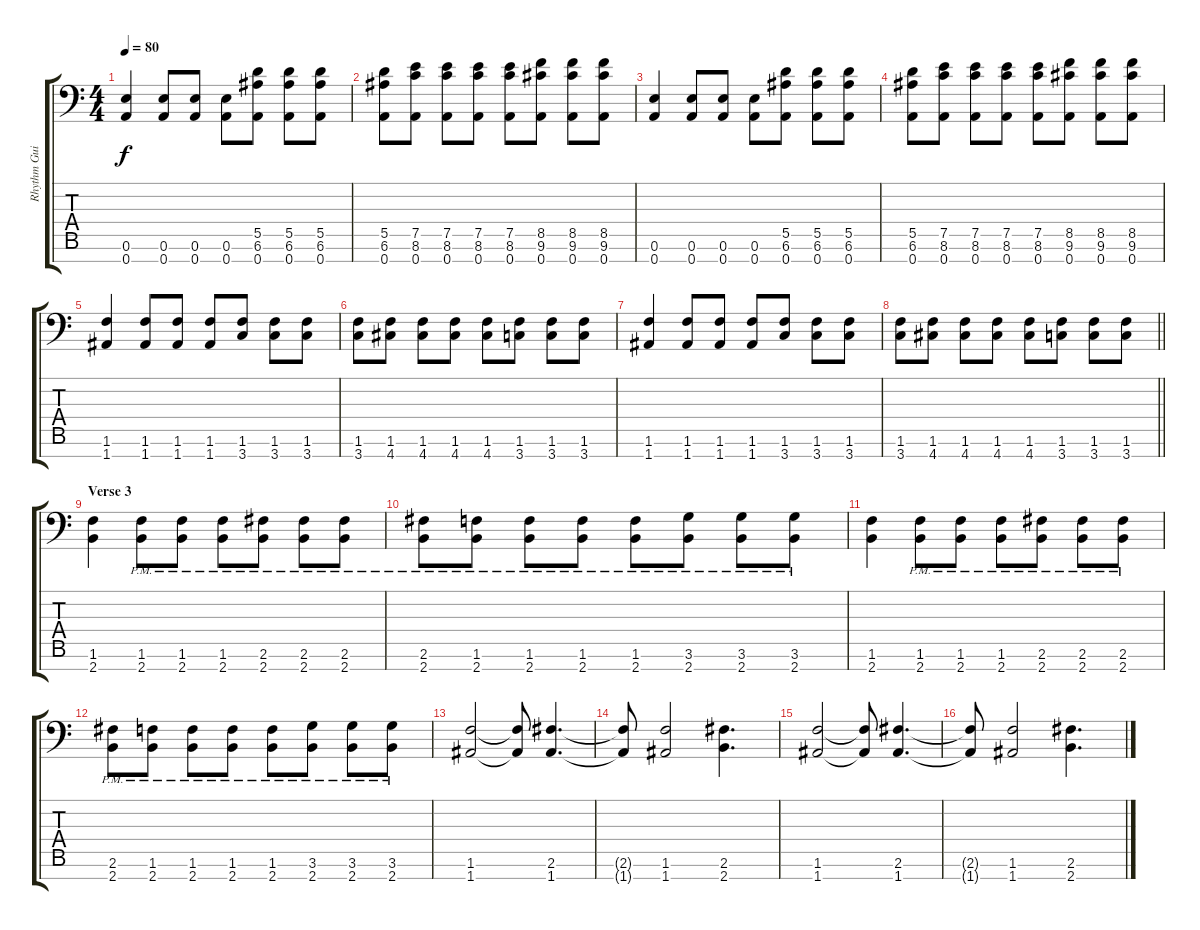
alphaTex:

\track ("Rhythm Guitar 1" "Rhythm Gui") {instrument distortionguitar}
\staff {score tabs}
\tuning (E4 B3 G3 D3 A2 E2 A1) {hide}
\ts (4 4)
\tempo 80
\clef f4
\ks c
(0.6 0.7).4{dy f} (0.6 0.7).8 (0.6 0.7).8 (0.6 0.7).8 (5.5 6.6 0.7).8 (5.5 6.6 0.7).8 (5.5 6.6 0.7).8 |
(5.5 6.6 0.7).8 (7.5 8.6 0.7).8 (7.5 8.6 0.7).8 (7.5 8.6 0.7).8 (7.5 8.6 0.7).8 (8.5 9.6 0.7).8 (8.5 9.6 0.7).8 (8.5 9.6 0.7).8 |
(0.6 0.7).4 (0.6 0.7).8 (0.6 0.7).8 (0.6 0.7).8 (5.5 6.6 0.7).8 (5.5 6.6 0.7).8 (5.5 6.6 0.7).8 |
(5.5 6.6 0.7).8 (7.5 8.6 0.7).8 (7.5 8.6 0.7).8 (7.5 8.6 0.7).8 (7.5 8.6 0.7).8 (8.5 9.6 0.7).8 (8.5 9.6 0.7).8 (8.5 9.6 0.7).8 |
(1.6 1.7).4 (1.6 1.7).8 (1.6 1.7).8 (1.6 1.7).8 (1.6 3.7).8 (1.6 3.7).8 (1.6 3.7).8 |
(1.6 3.7).8 (1.6 4.7).8 (1.6 4.7).8 (1.6 4.7).8 (1.6 4.7).8 (1.6 3.7).8 (1.6 3.7).8 (1.6 3.7).8 |
(1.6 1.7).4 (1.6 1.7).8 (1.6 1.7).8 (1.6 1.7).8 (1.6 3.7).8 (1.6 3.7).8 (1.6 3.7).8 |
\barLineRight lightlight
(1.6 3.7).8 (1.6 4.7).8 (1.6 4.7).8 (1.6 4.7).8 (1.6 4.7).8 (1.6 3.7).8 (1.6 3.7).8 (1.6 3.7).8 |
\section ("" "Verse 3")
(1.6 2.7).4 (1.6{pm} 2.7{pm}).8 (1.6{pm} 2.7{pm}).8 (1.6{pm} 2.7{pm}).8 (2.6{pm} 2.7{pm}).8 (2.6{pm} 2.7{pm}).8 (2.6{pm} 2.7{pm}).8 |
(2.6{pm} 2.7{pm}).8 (1.6{pm} 2.7{pm}).8 (1.6{pm} 2.7{pm}).8 (1.6{pm} 2.7{pm}).8 (1.6{pm} 2.7{pm}).8 (3.6{pm} 2.7{pm}).8 (3.6{pm} 2.7{pm}).8 (3.6{pm} 2.7{pm}).8 |
(1.6 2.7).4 (1.6{pm} 2.7{pm}).8 (1.6{pm} 2.7{pm}).8 (1.6{pm} 2.7{pm}).8 (2.6{pm} 2.7{pm}).8 (2.6{pm} 2.7{pm}).8 (2.6{pm} 2.7{pm}).8 |
(2.6{pm} 2.7{pm}).8 (1.6{pm} 2.7{pm}).8 (1.6{pm} 2.7{pm}).8 (1.6{pm} 2.7{pm}).8 (1.6{pm} 2.7{pm}).8 (3.6{pm} 2.7{pm}).8 (3.6{pm} 2.7{pm}).8 (3.6{pm} 2.7{pm}).8 |
(1.6 1.7).2 (1.6{t} 1.7{t}).8 (2.6 1.7).4{d} |
(2.6{t} 1.7{t}).8 (1.6 1.7).2 (2.6 2.7).4{d} |
(1.6 1.7).2 (1.6{t} 1.7{t}).8 (2.6 1.7).4{d} |
(2.6{t} 1.7{t}).8 (1.6 1.7).2 (2.6 2.7).4{d}
